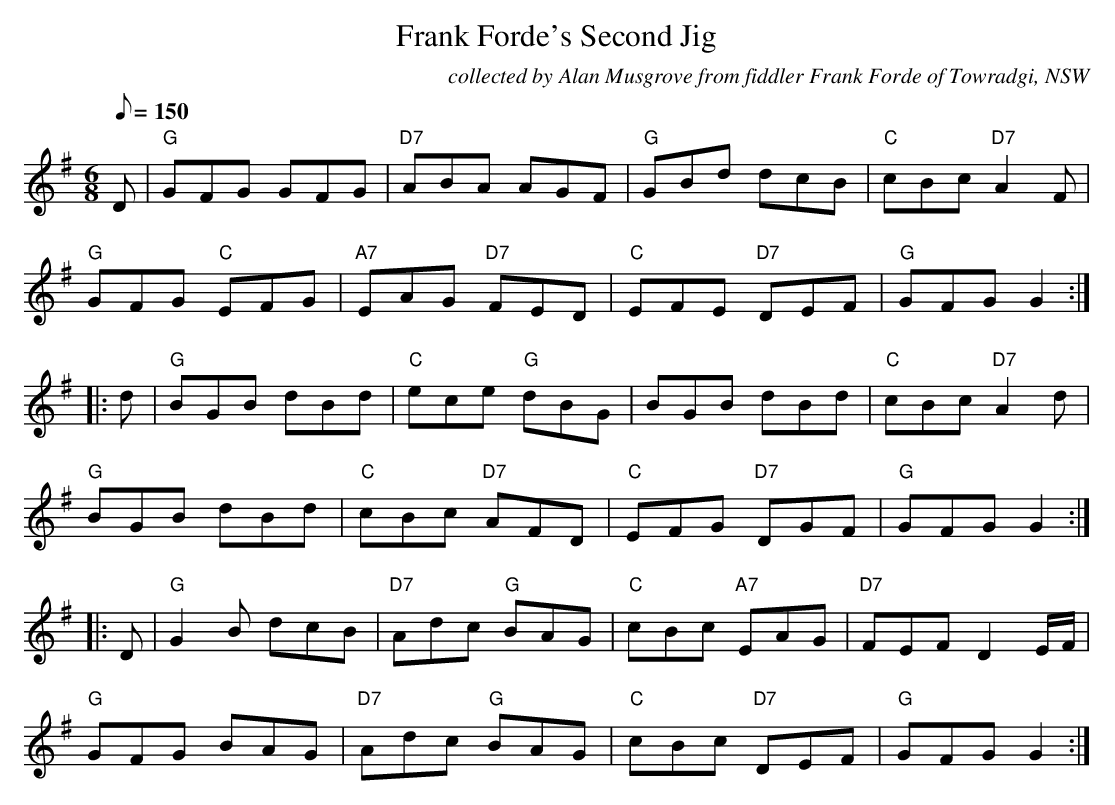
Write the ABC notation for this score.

X:1
T:Frank Forde's Second Jig
M:6/8
L:1/8
Q:150
C:collected by Alan Musgrove from fiddler Frank Forde of Towradgi, NSW
K:G
D|"G"GFG GFG|"D7"ABA AGF|"G"GBd dcB|"C"cBc"D7"A2F|
"G"GFG "C"EFG|"A7"EAG "D7"FED|"C"EFE "D7"DEF|"G"GFGG2:|
|:d|"G"BGB dBd|"C"ece "G"dBG|BGB dBd|"C"cBc"D7"A2d|
"G"BGB dBd|"C"cBc "D7"AFD|"C"EFG "D7"DGF|"G"GFGG2:|
|:D|"G"G2B dcB|"D7"Adc "G"BAG|"C"cBc "A7"EAG|"D7"FEF D2E/F/|
"G"GFG BAG|"D7"Adc "G"BAG|"C"cBc "D7"DEF|"G"GFGG2:|
